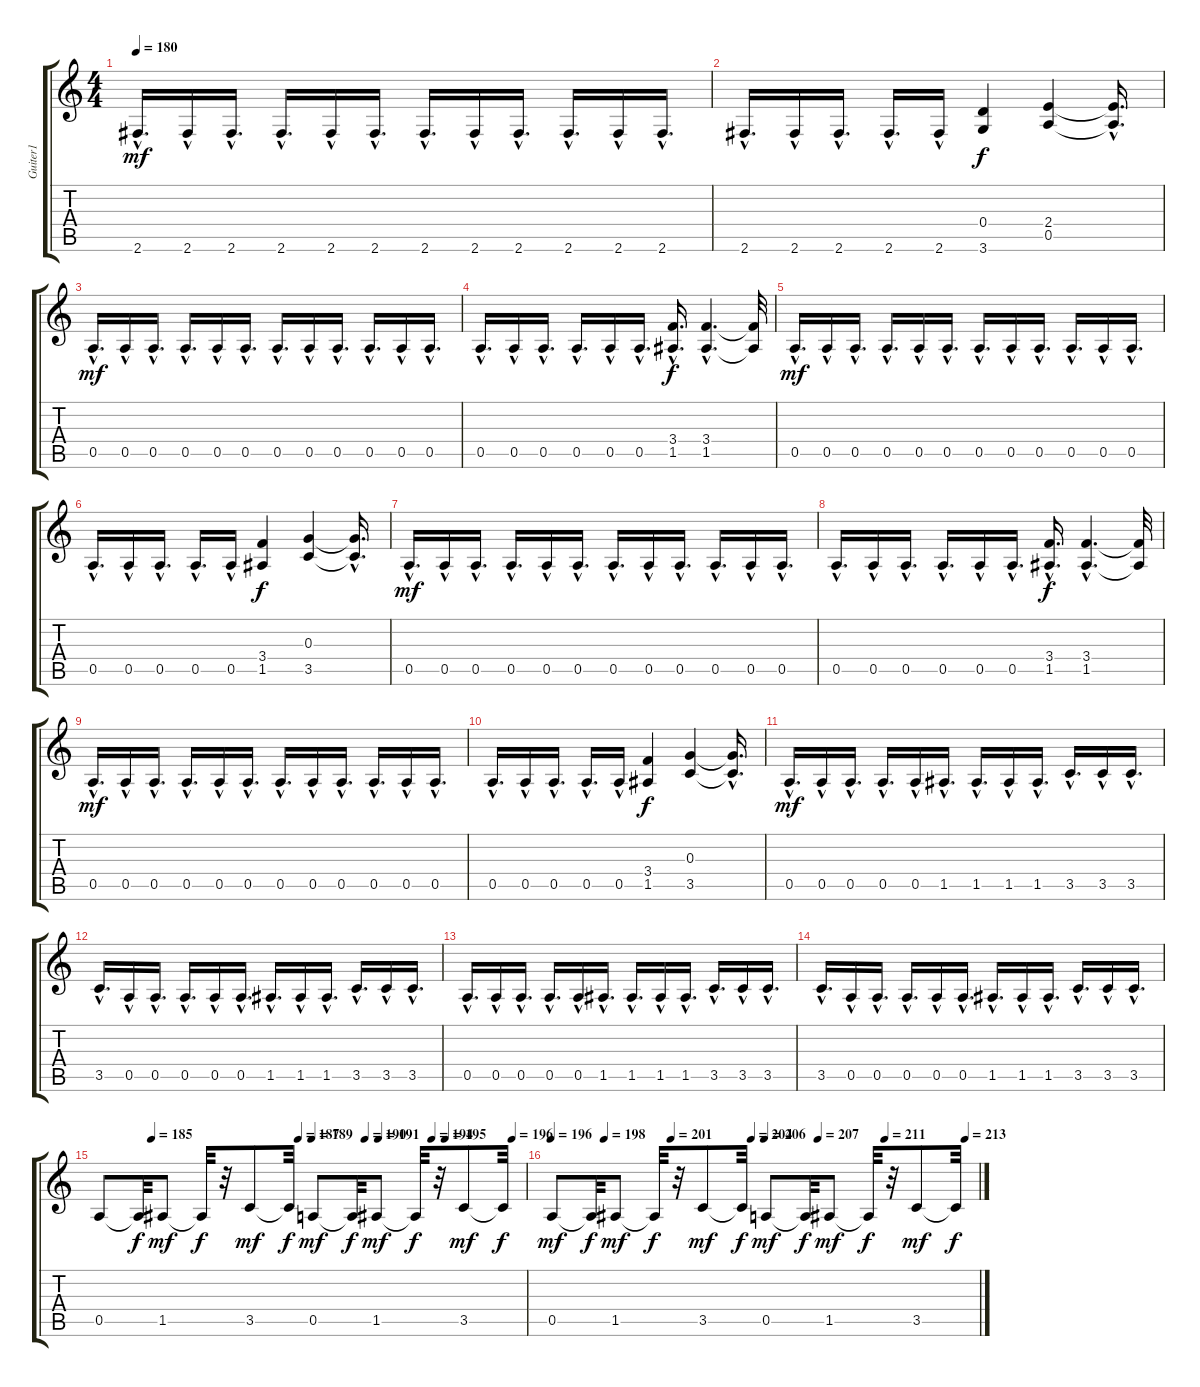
\track ("Guiter1" "Guiter1") {instrument distortionguitar}
\staff {score tabs}
\tuning (E4 B3 G3 D3 A2 E2) {hide}
\ts (4 4)
\tempo 180
\clef g2
\ks c
2.6{hac}.16{d dy mf} 2.6{hac}.16 2.6{hac}.16{d} 2.6{hac}.16{d} 2.6{hac}.16 2.6{hac}.16{d} 2.6{hac}.16{d} 2.6{hac}.16 2.6{hac}.16{d} 2.6{hac}.16{d} 2.6{hac}.16 2.6{hac}.16{d} |
2.6{hac}.16{d} 2.6{hac}.16 2.6{hac}.16{d} 2.6{hac}.16{d} 2.6{hac}.16 (0.4 3.6).4{dy f} (2.4 0.5).4 (2.4{hac t} 0.5{hac t}).16{d} |
0.5{hac}.16{d dy mf} 0.5{hac}.16 0.5{hac}.16{d} 0.5{hac}.16{d} 0.5{hac}.16 0.5{hac}.16{d} 0.5{hac}.16{d} 0.5{hac}.16 0.5{hac}.16{d} 0.5{hac}.16{d} 0.5{hac}.16 0.5{hac}.16{d} |
0.5{hac}.16{d} 0.5{hac}.16 0.5{hac}.16{d} 0.5{hac}.16{d} 0.5{hac}.16 0.5{hac}.16{d} (3.4{hac} 1.5{hac}).16{d dy f} (3.4{hac} 1.5{hac}).4{d} (3.4{t} 1.5{t}).32 |
0.5{hac}.16{d dy mf} 0.5{hac}.16 0.5{hac}.16{d} 0.5{hac}.16{d} 0.5{hac}.16 0.5{hac}.16{d} 0.5{hac}.16{d} 0.5{hac}.16 0.5{hac}.16{d} 0.5{hac}.16{d} 0.5{hac}.16 0.5{hac}.16{d} |
0.5{hac}.16{d} 0.5{hac}.16 0.5{hac}.16{d} 0.5{hac}.16{d} 0.5{hac}.16 (3.4 1.5).4{dy f} (0.3 3.5).4 (0.3{hac t} 3.5{hac t}).16{d} |
0.5{hac}.16{d dy mf} 0.5{hac}.16 0.5{hac}.16{d} 0.5{hac}.16{d} 0.5{hac}.16 0.5{hac}.16{d} 0.5{hac}.16{d} 0.5{hac}.16 0.5{hac}.16{d} 0.5{hac}.16{d} 0.5{hac}.16 0.5{hac}.16{d} |
0.5{hac}.16{d} 0.5{hac}.16 0.5{hac}.16{d} 0.5{hac}.16{d} 0.5{hac}.16 0.5{hac}.16{d} (3.4{hac} 1.5{hac}).16{d dy f} (3.4{hac} 1.5{hac}).4{d} (3.4{t} 1.5{t}).32 |
0.5{hac}.16{d dy mf} 0.5{hac}.16 0.5{hac}.16{d} 0.5{hac}.16{d} 0.5{hac}.16 0.5{hac}.16{d} 0.5{hac}.16{d} 0.5{hac}.16 0.5{hac}.16{d} 0.5{hac}.16{d} 0.5{hac}.16 0.5{hac}.16{d} |
0.5{hac}.16{d} 0.5{hac}.16 0.5{hac}.16{d} 0.5{hac}.16{d} 0.5{hac}.16 (3.4 1.5).4{dy f} (0.3 3.5).4 (0.3{hac t} 3.5{hac t}).16{d} |
0.5{hac}.16{d dy mf} 0.5{hac}.16 0.5{hac}.16{d} 0.5{hac}.16{d} 0.5{hac}.16 1.5{hac}.16{d} 1.5{hac}.16{d} 1.5{hac}.16 1.5{hac}.16{d} 3.5{hac}.16{d} 3.5{hac}.16 3.5{hac}.16{d} |
3.5{hac}.16{d} 0.5{hac}.16 0.5{hac}.16{d} 0.5{hac}.16{d} 0.5{hac}.16 0.5{hac}.16{d} 1.5{hac}.16{d} 1.5{hac}.16 1.5{hac}.16{d} 3.5{hac}.16{d} 3.5{hac}.16 3.5{hac}.16{d} |
0.5{hac}.16{d} 0.5{hac}.16 0.5{hac}.16{d} 0.5{hac}.16{d} 0.5{hac}.16 1.5{hac}.16{d} 1.5{hac}.16{d} 1.5{hac}.16 1.5{hac}.16{d} 3.5{hac}.16{d} 3.5{hac}.16 3.5{hac}.16{d} |
3.5{hac}.16{d} 0.5{hac}.16 0.5{hac}.16{d} 0.5{hac}.16{d} 0.5{hac}.16 0.5{hac}.16{d} 1.5{hac}.16{d} 1.5{hac}.16 1.5{hac}.16{d} 3.5{hac}.16{d} 3.5{hac}.16 3.5{hac}.16{d} |
\tempo (185 0.125)
\tempo (187 0.46875)
\tempo (189 0.5)
\tempo (190 0.625)
\tempo (191 0.65625)
\tempo (194 0.78125)
\tempo (195 0.8125)
\tempo (196 0.96875)
0.5.8 0.5{t}.32{dy f} 1.5.8{dy mf} 1.5{t}.32{dy f} r.32 3.5.8{dy mf} 3.5{t}.32{dy f} 0.5.8{dy mf} 0.5{t}.32{dy f} 1.5.8{dy mf} 1.5{t}.32{dy f} r.32 3.5.8{dy mf} 3.5{t}.32{dy f} |
\tempo 196
\tempo (198 0.125)
\tempo (201 0.28125)
\tempo (204 0.46875)
\tempo (206 0.5)
\tempo (207 0.625)
\tempo (211 0.78125)
\tempo (213 0.96875)
0.5.8{dy mf} 0.5{t}.32{dy f} 1.5.8{dy mf} 1.5{t}.32{dy f} r.32 3.5.8{dy mf} 3.5{t}.32{dy f} 0.5.8{dy mf} 0.5{t}.32{dy f} 1.5.8{dy mf} 1.5{t}.32{dy f} r.32 3.5.8{dy mf} 3.5{t}.32{dy f}
